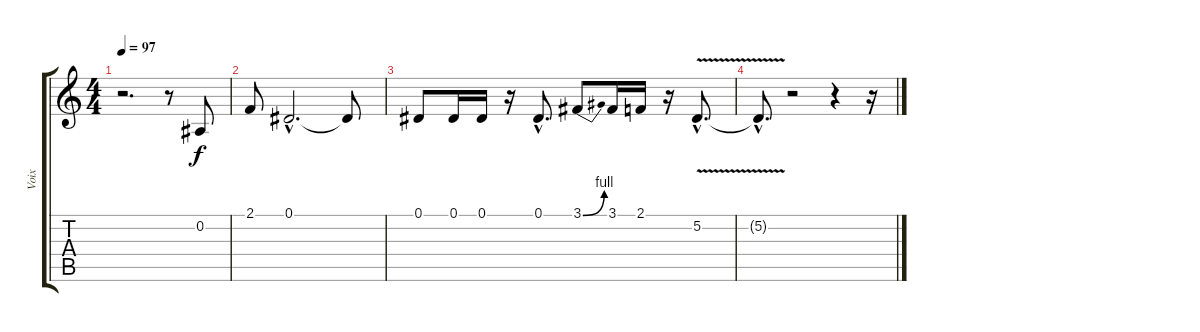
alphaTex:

\track ("Voix" "Voix") {instrument tenorsax}
\staff {score tabs}
\tuning (Eb4 Bb3 Gb3 Db3 Ab2 Eb2) {hide}
\ts (4 4)
\tempo 97
\clef g2
\ks c
r.2{d dy f} r.8 0.2.8 |
2.1.8 0.1{hac}.2{d} 0.1{t}.8 |
0.1.8 0.1.16 0.1.16 r.16 0.1{hac}.8{d} 3.1{be (bend 0 0 60 4)}.8 3.1.16 2.1.16 r.16 5.2{v hac}.8{d} |
5.2{hac t}.8{d} r.2 r.4 r.16
